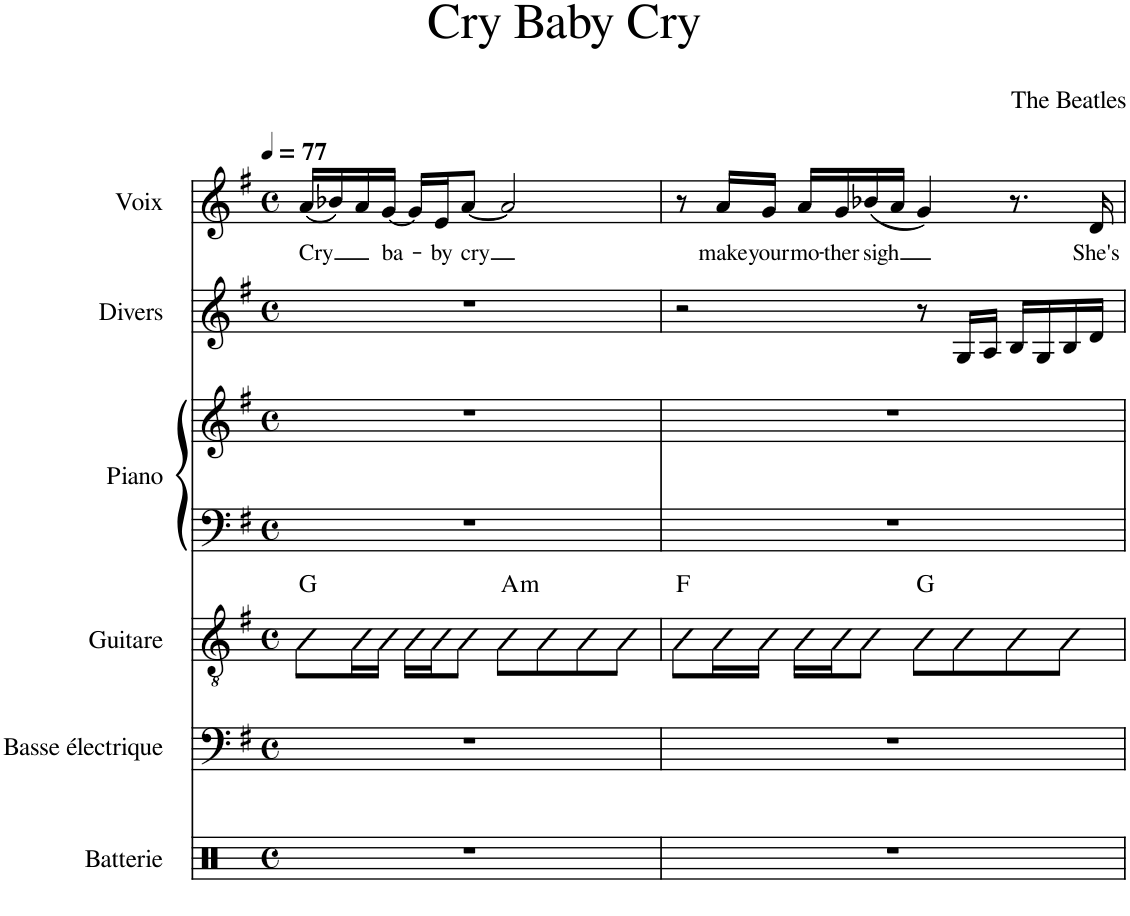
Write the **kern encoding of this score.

**kern	**kern	**kern	**harte	**kern	**kern	**kern	**kern	**text
*part6	*part5	*part4	*part4	*part3	*part3	*part2	*part1	*part1
*staff7	*staff6	*staff5	*	*staff4	*staff3	*staff2	*staff1	*staff1
*I"Batterie	*I"Basse électrique	*I"Guitare	*	*I"Piano	*	*I"Divers	*I"Voix	*
*I'Bat.	*I'B. él.	*I'Guit.	*	*I'Pia.	*	*I'Div.	*I'Vx.	*
*clefX	*clefF4	*clefGv2	*	*clefF4	*clefG2	*clefG2	*clefG2	*
*	*Trd7c12	*	*	*	*	*	*	*
*k[]	*k[f#]	*k[f#]	*	*k[f#]	*k[f#]	*k[f#]	*k[f#]	*
*M4/4	*M4/4	*M4/4	*	*M4/4	*M4/4	*M4/4	*M4/4	*
*met(c)	*met(c)	*met(c)	*	*met(c)	*met(c)	*met(c)	*met(c)	*
*MM77	*MM77	*MM77	*	*MM77	*MM77	*MM77	*MM77	*
=1	=1	=1	=1	=1	=1	=1	=1	=1
!	!	!	!	!	!	!	!	!LO:LY:b
1r	1r	8A\L	G:maj	1r	1r	1r	(16a/LL	Cry
.	.	.	.	.	.	.	16b-X/)	.
.	.	16A\L	.	.	.	.	16a/	.
!	!	!	!	!	!	!	!	!LO:LY:b
.	.	16A\JJ	.	.	.	.	[16g/JJ	ba-
.	.	16A\LL	.	.	.	.	16g/LL]	.
!	!	!	!	!	!	!	!	!LO:LY:b
.	.	16A\J	.	.	.	.	16e/J	-by
!	!	!	!	!	!	!	!	!LO:LY:b
.	.	8A\J	.	.	.	.	[8a/J	cry
!	!	!	!LO:H:kt=m	!	!	!	!	!
.	.	8A\L	A:min	.	.	.	2a/]	.
.	.	8A\	.	.	.	.	.	.
.	.	8A\	.	.	.	.	.	.
.	.	8A\J	.	.	.	.	.	.
=2	=2	=2	=2	=2	=2	=2	=2	=2
1r	1r	8A\L	F:maj	1r	1r	2r	8r	.
!	!	!	!	!	!	!	!	!LO:LY:b
.	.	16A\L	.	.	.	.	16a/LL	make
!	!	!	!	!	!	!	!	!LO:LY:b
.	.	16A\JJ	.	.	.	.	16g/JJ	your
!	!	!	!	!	!	!	!	!LO:LY:b
.	.	16A\LL	.	.	.	.	16a/LL	mo-
!	!	!	!	!	!	!	!	!LO:LY:b
.	.	16A\J	.	.	.	.	16g/	-ther
!	!	!	!	!	!	!	!	!LO:LY:b
.	.	8A\J	.	.	.	.	(16b-X/	sigh
.	.	.	.	.	.	.	16a/JJ	.
.	.	8A\L	G:maj	.	.	8r	4g/)	.
.	.	8A\	.	.	.	16G/LL	.	.
.	.	.	.	.	.	16A/JJ	.	.
.	.	8A\	.	.	.	16B/LL	8.r	.
.	.	.	.	.	.	16G/	.	.
.	.	8A\J	.	.	.	16B/	.	.
!	!	!	!	!	!	!	!	!LO:LY:b
.	.	.	.	.	.	16d/JJ	16d/	She's
=	=	=	=	=	=	=	=	=
*-	*-	*-	*-	*-	*-	*-	*-	*-
